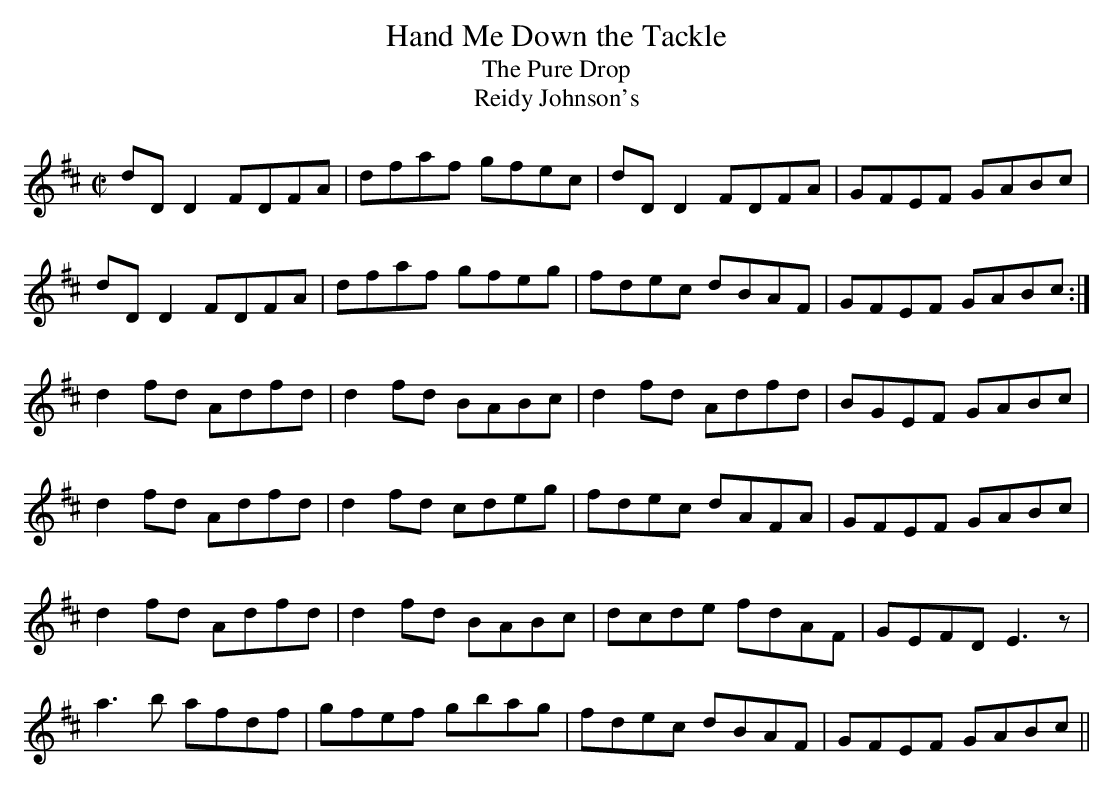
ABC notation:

X:1
T:Hand Me Down the Tackle
T:Pure Drop, The
T:Reidy Johnson's
M:C|
K:D
dDD2 FDFA|dfaf gfec|dDD2 FDFA|GFEF GABc|
dDD2 FDFA|dfaf gfeg|fdec dBAF|GFEF GABc:|
d2fd Adfd|d2fd BABc|d2fd Adfd|BGEF GABc|
d2fd Adfd|d2fd cdeg|fdec dAFA|GFEF GABc|
d2fd Adfd|d2fd BABc|dcde fdAF|GEFD E3z|
a3b afdf|gfef gbag|fdec dBAF|GFEF GABc||
